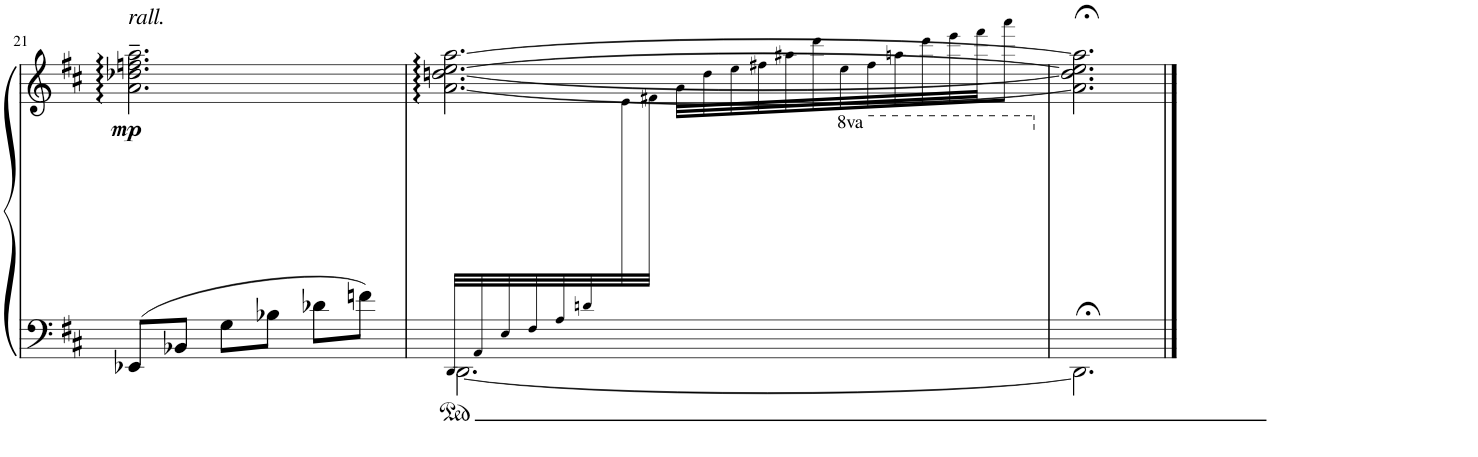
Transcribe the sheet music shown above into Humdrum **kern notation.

**kern	**kern	**dynam
*part1	*part1	*part1
*staff2	*staff1	*staff1/2
*I"Piano	*	*
*I'Pno	*	*
!!LO:PB:g=z
*clefF4	*clefG2	*
*k[f#c#]	*k[f#c#]	*
*M3/4	*M3/4	*
=21	=21	=21
!	!LO:TX:a:i:t=rall.	!
!	!	!LO:DY:b
8EE-X/L	2.a\~ 2.dd-X\~ 2.ffn\~ 2.aa\~	mp
8BB-X/J	.	.
8G\L	.	.
8B-X\J	.	.
8d-X\L	.	.
8fn\J	.	.
=22	=22	=22
*^	*^	*
[2.DD\	32DD!/LLL	[2.a\ [2.ddn\ [2.ee\ [2.aa\	8.ryy	.
.	32AA!/	.	.	.
.	32E!/	.	.	.
.	32F#!/	.	.	.
.	32A!/	.	.	.
.	32dn!/	.	.	.
.	2ryy	.	32e!\	.
.	.	.	32f#X!\JJJ	.
.	.	.	32a!\LLL	.
.	.	.	32dd!\	.
.	.	.	32ee!\	.
.	.	.	32ff#X!\	.
.	.	.	32aa#X!\	.
.	.	.	32ddd!\	.
.	.	.	32eee!\	.
.	.	.	32fff#!\	.
.	.	.	32aaan!\	.
.	.	.	32dddd!\	.
.	.	.	32eeee!\	.
.	.	.	32ffff#!\JJ	.
!	!	!	!LO:TX:a:t=͡	!
.	.	.	8aaaa!\J	.
.	16ryy	.	.	.
*v	*v	*	*	*
*	*v	*v	*
=23	=23	=23
2.DD;<\]	2.a\];< 2.dd\];< 2.ee\];< 2.aa\];<	.
==	==	==
*-	*-	*-
